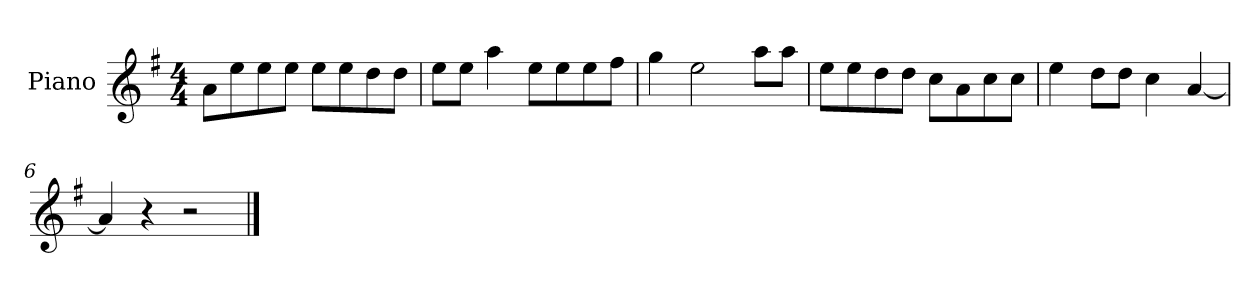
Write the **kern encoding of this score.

**kern
*part1
*staff1
*I"Piano
*I'P-no
*clefG2
*k[f#]
*M4/4
*MM90
=1
8a\L
8ee\
8ee\
8ee\J
8ee\L
8ee\
8dd\
8dd\J
=2
8ee\L
8ee\J
4aa\
8ee\L
8ee\
8ee\
8ff#\J
=3
4gg\
2ee\
8aa\L
8aa\J
=4
8ee\L
8ee\
8dd\
8dd\J
8cc\L
8a\
8cc\
8cc\J
=5
4ee\
8dd\L
8dd\J
4cc\
[4a/
=6
4a/]
4r
2r
==
*-
